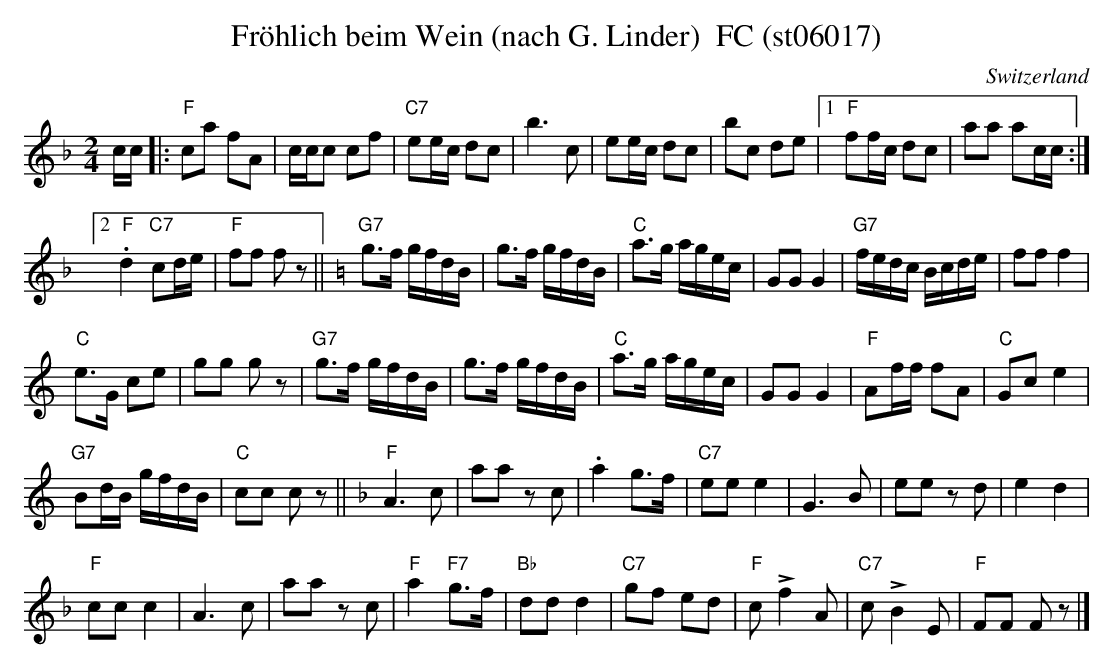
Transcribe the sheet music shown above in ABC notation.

X:1
T: Fröhlich beim Wein (nach G. Linder)  FC (st06017)
O:Switzerland
M:2/4
L:1/16
K:F major
cc |: "F"c2a2 f2A2 | ccc2 c2f2 | "C7"e2ec d2c2 | b6c2 | e2ec d2c2 | b2c2 d2e2 |1 "F"f2fc d2c2 | a2a2 a2cc :|2
"F".d4 "C7"c2de | "F"f2f2 f2z2 || [K:C] "G7"g3f gfdB | g3f gfdB | "C"a3g agec | G2G2G4 | "G7"fedc Bcde | f2f2f4 |
"C"e3G c2e2 | g2g2 g2z2 | "G7"g3f gfdB | g3f gfdB | "C"a3g agec | G2G2G4 | "F"A2ff f2A2 | "C"G2c2e4 |
"G7"B2dB gfdB | "C"c2c2 c2z2 || [K:F] [L:1/8] "F"A3c | aa zc | .a2g>f | "C7"ee e2 | G3B | ee zd | e2d2 |
"F"ccc2 | A3c | aa zc | "F"a2 "F7"g>f  | "Bb"ddd2 | "C7"gf ed | "F"c!>!f2A | "C7"c!>!B2E | "F"FF Fz |]
